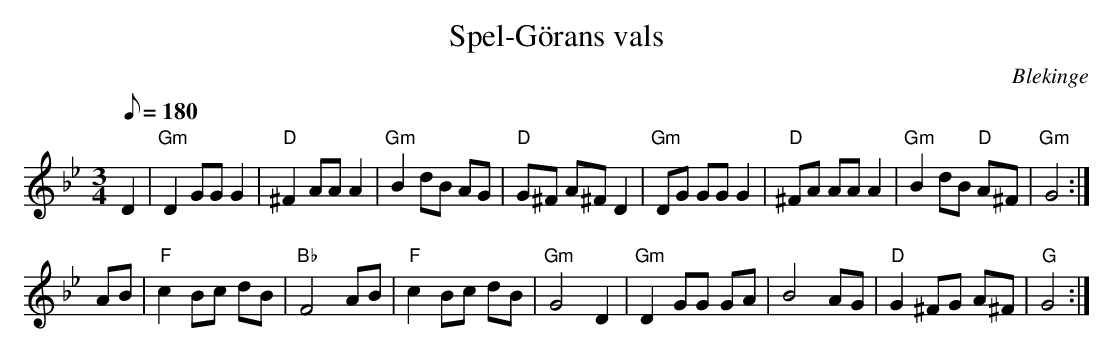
X:1
T:Spel-Görans vals
O:Blekinge
M:3/4
L:1/8
K:Gm
Q:180
D2| "Gm"D2 GG G2 | "D"^F2 AA A2 | "Gm"B2 dB AG | "D"G^F A^F D2 | "Gm"DG GG G2 | "D"^FA AA A2 |"Gm" B2 dB "D"A^F | "Gm"G4  :|
AB | "F"c2 Bc dB | "Bb"F4 AB | "F"c2 Bc dB | "Gm"G4 D2 | "Gm"D2 GG GA | B4 AG | "D"G2 ^FG A^F | "G"G4 :|
